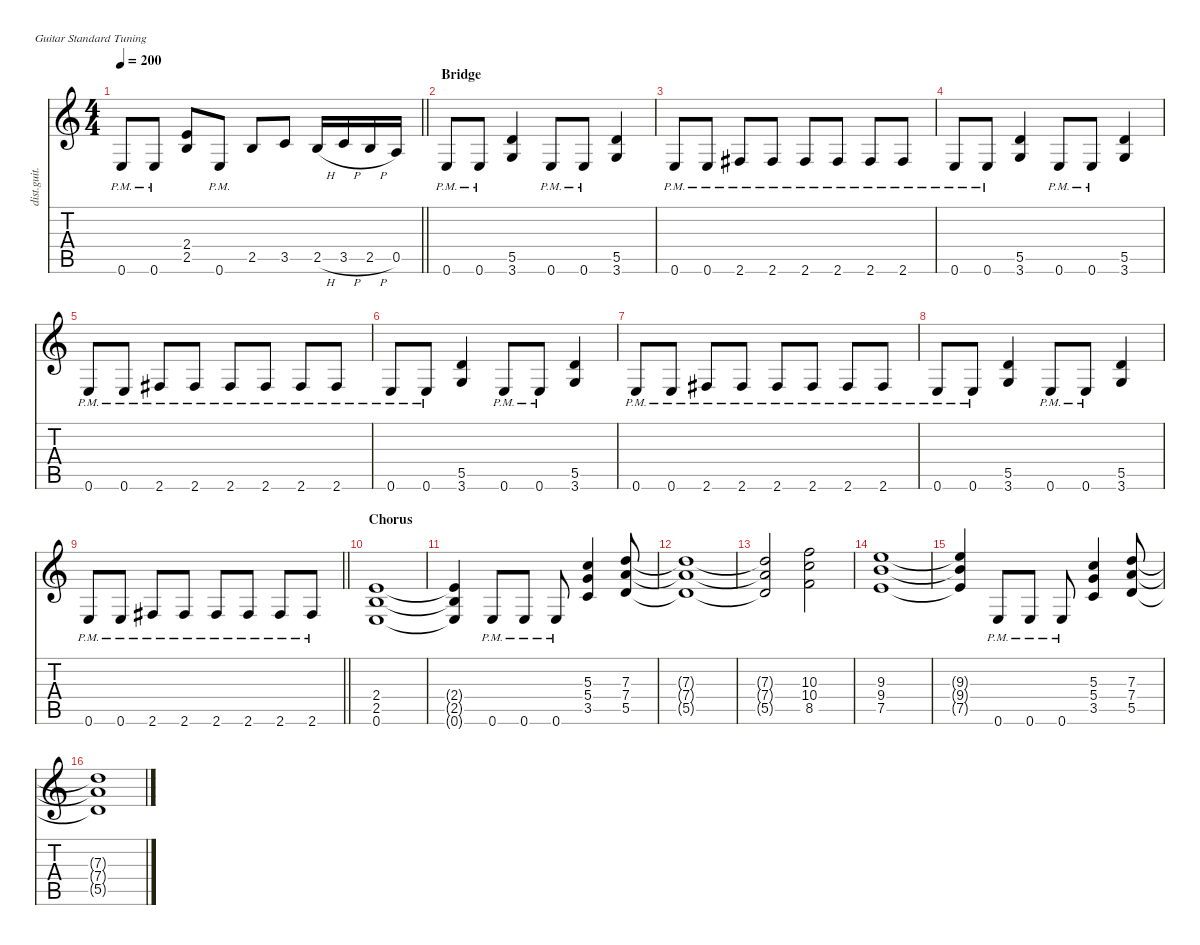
\defaultSystemsLayout 4
\hideDynamics
\bracketExtendMode nobrackets
\otherSystemsTrackNameOrientation horizontal
\track ("James Hetfield (Guitar)" "dist.guit.") {instrument distortionguitar}
\staff {score tabs}
\tuning (E4 B3 G3 D3 A2 E2)
\ts (4 4)
\tempo 200
\clef g2
\barLineRight lightlight
\ks c
0.6{pm}.8{dy f beam Up} 0.6{pm}.8{beam Up} (2.4 2.5).8{beam Up} 0.6{pm}.8{beam Up} 2.5.8{beam Up} 3.5.8{beam Up} 2.5{h}.16{beam Up} 3.5{h}.16{beam Up} 2.5{h}.16{beam Up} 0.5.16{beam Up} |
\section ("" "Bridge")
0.6{pm}.8{beam Up} 0.6{pm}.8{beam Up} (5.5 3.6).4{beam Up} 0.6{pm}.8{beam Up} 0.6{pm}.8{beam Up} (5.5 3.6).4{beam Up} |
0.6{pm}.8{beam Up} 0.6{pm}.8{beam Up} 2.6{pm acc #}.8{beam Up} 2.6{pm acc #}.8{beam Up} 2.6{pm acc #}.8{beam Up} 2.6{pm acc #}.8{beam Up} 2.6{pm acc #}.8{beam Up} 2.6{pm acc #}.8{beam Up} |
0.6{pm}.8{beam Up} 0.6{pm}.8{beam Up} (5.5 3.6).4{beam Up} 0.6{pm}.8{beam Up} 0.6{pm}.8{beam Up} (5.5 3.6).4{beam Up} |
0.6{pm}.8{beam Up} 0.6{pm}.8{beam Up} 2.6{pm acc #}.8{beam Up} 2.6{pm acc #}.8{beam Up} 2.6{pm acc #}.8{beam Up} 2.6{pm acc #}.8{beam Up} 2.6{pm acc #}.8{beam Up} 2.6{pm acc #}.8{beam Up} |
0.6{pm}.8{beam Up} 0.6{pm}.8{beam Up} (5.5 3.6).4{beam Up} 0.6{pm}.8{beam Up} 0.6{pm}.8{beam Up} (5.5 3.6).4{beam Up} |
0.6{pm}.8{beam Up} 0.6{pm}.8{beam Up} 2.6{pm acc #}.8{beam Up} 2.6{pm acc #}.8{beam Up} 2.6{pm acc #}.8{beam Up} 2.6{pm acc #}.8{beam Up} 2.6{pm acc #}.8{beam Up} 2.6{pm acc #}.8{beam Up} |
0.6{pm}.8{beam Up} 0.6{pm}.8{beam Up} (5.5 3.6).4{beam Up} 0.6{pm}.8{beam Up} 0.6{pm}.8{beam Up} (5.5 3.6).4{beam Up} |
\barLineRight lightlight
0.6{pm}.8{beam Up} 0.6{pm}.8{beam Up} 2.6{pm acc #}.8{beam Up} 2.6{pm acc #}.8{beam Up} 2.6{pm acc #}.8{beam Up} 2.6{pm acc #}.8{beam Up} 2.6{pm acc #}.8{beam Up} 2.6{pm acc #}.8{beam Up} |
\section ("" "Chorus")
(2.4 2.5 0.6).1{beam Up} |
(2.4{t} 2.5{t} 0.6{t}).4{beam Up} 0.6{pm}.8{beam Up} 0.6{pm}.8{beam Up} 0.6{pm}.8{beam Up} (5.3 5.4 3.5).4{beam Up} (7.3 7.4 5.5).8{beam Up} |
(7.3{t} 7.4{t} 5.5{t}).1{beam Up} |
(7.3{t} 7.4{t} 5.5{t}).2{beam Up} (10.3 10.4 8.5).2{beam Down} |
(9.3 9.4 7.5).1{beam Up} |
(9.3{t} 9.4{t} 7.5{t}).4{beam Up} 0.6{pm}.8{beam Up} 0.6{pm}.8{beam Up} 0.6{pm}.8{beam Up} (5.3 5.4 3.5).4{beam Up} (7.3 7.4 5.5).8{beam Up} |
(7.3{t} 7.4{t} 5.5{t}).1{beam Up}
